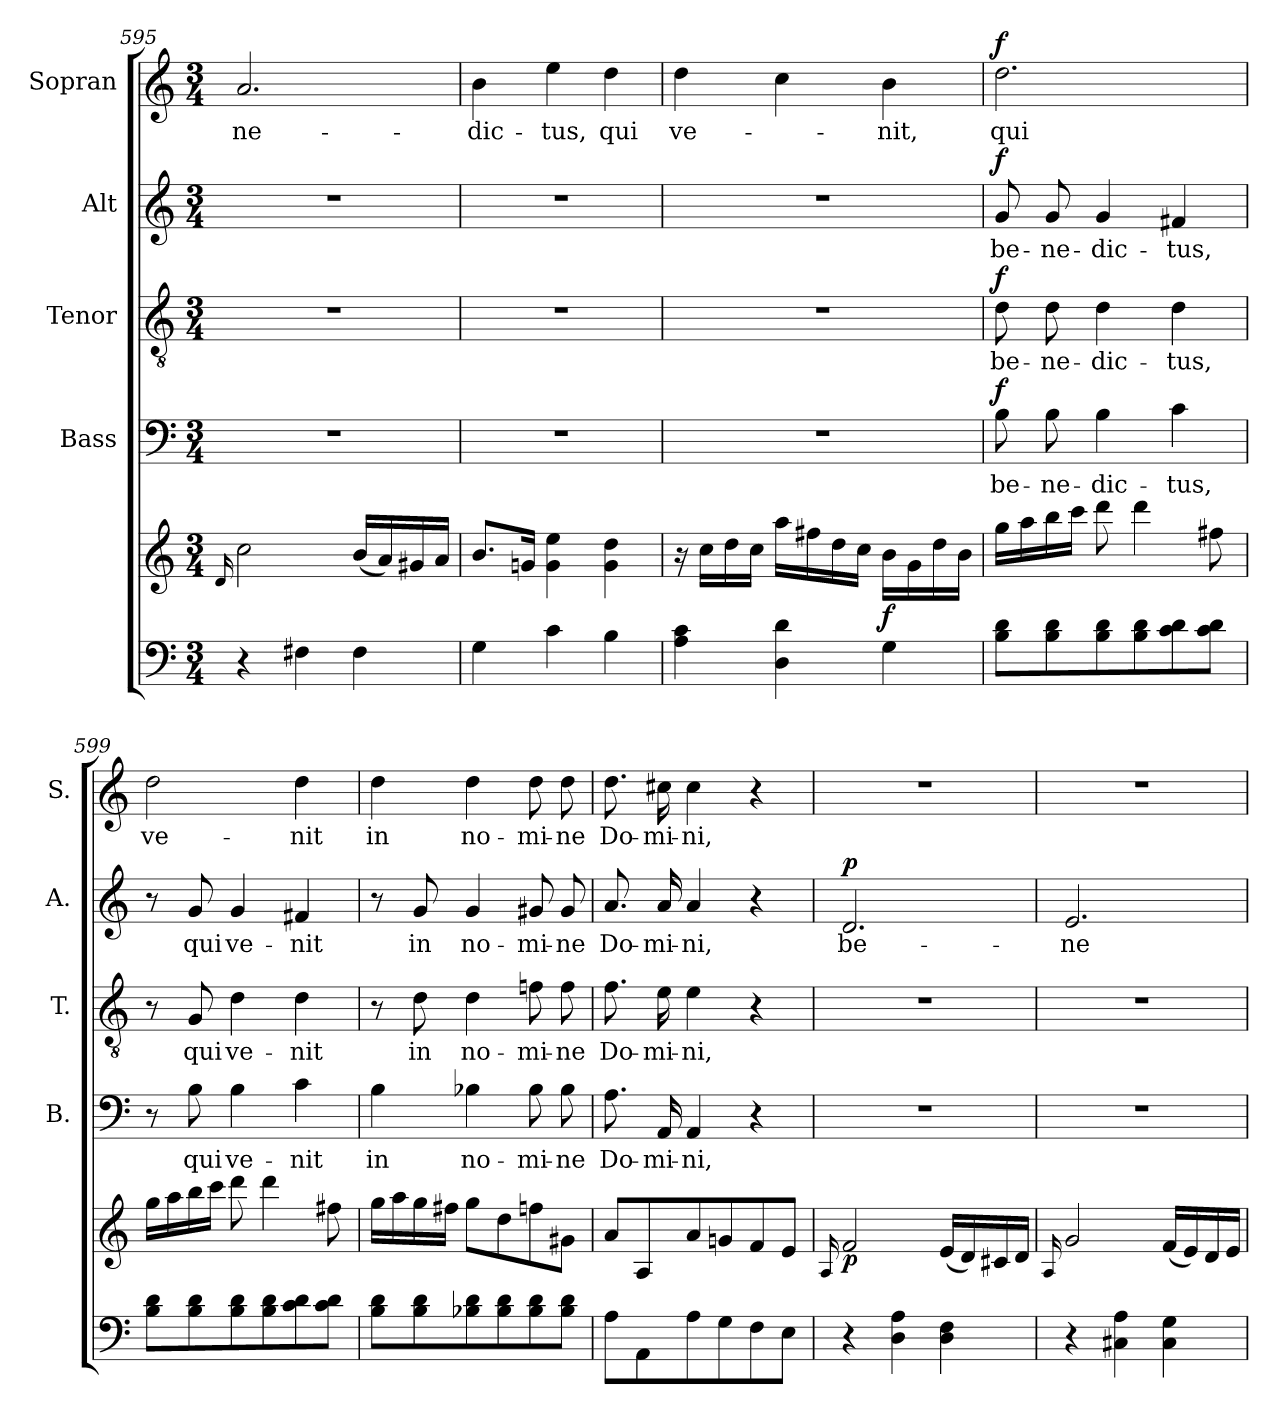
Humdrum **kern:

**kern	**kern	**dynam	**kern	**text	**dynam	**kern	**text	**dynam	**kern	**text	**dynam	**kern	**text	**dynam
*part5	*part5	*part5	*part4	*part4	*part4	*part3	*part3	*part3	*part2	*part2	*part2	*part1	*part1	*part1
*staff6	*staff5	*staff5/6	*staff4	*staff4	*staff4	*staff3	*staff3	*staff3	*staff2	*staff2	*staff2	*staff1	*staff1	*staff1
*	*	*	*I"Bass	*	*	*I"Tenor	*	*	*I"Alt	*	*	*I"Sopran	*	*
*	*	*	*I'B.	*	*	*I'T.	*	*	*I'A.	*	*	*I'S.	*	*
!!LO:PB:g=z
*clefF4	*clefG2	*	*clefF4	*	*	*clefGv2	*	*	*clefG2	*	*	*clefG2	*	*
*k[]	*k[]	*	*k[]	*	*	*k[]	*	*	*k[]	*	*	*k[]	*	*
*C:	*C:	*	*C:	*	*	*C:	*	*	*C:	*	*	*C:	*	*
*M3/4	*M3/4	*	*M3/4	*	*	*M3/4	*	*	*M3/4	*	*	*M3/4	*	*
=595	=595	=595	=595	=595	=595	=595	=595	=595	=595	=595	=595	=595	=595	=595
.	16qqd/	.	.	.	.	.	.	.	.	.	.	.	.	.
!	!	!	!	!	!	!	!	!	!	!	!	!	!LO:LY:b	!
4r	2cc\	.	2.r	.	.	2.r	.	.	2.r	.	.	2.a/	-ne-	.
4F#X\	.	.	.	.	.	.	.	.	.	.	.	.	.	.
4F#\	(<16b/LL	.	.	.	.	.	.	.	.	.	.	.	.	.
.	16a/)	.	.	.	.	.	.	.	.	.	.	.	.	.
.	16g#X/	.	.	.	.	.	.	.	.	.	.	.	.	.
.	16a/JJ	.	.	.	.	.	.	.	.	.	.	.	.	.
=596	=596	=596	=596	=596	=596	=596	=596	=596	=596	=596	=596	=596	=596	=596
!	!	!	!	!	!	!	!	!	!	!	!	!	!LO:LY:b	!
4G\	8.b/L	.	2.r	.	.	2.r	.	.	2.r	.	.	4b\	-dic-	.
.	16gn/Jk	.	.	.	.	.	.	.	.	.	.	.	.	.
!	!	!	!	!	!	!	!	!	!	!	!	!	!LO:LY:b	!
4c\	4g\ 4ee\	.	.	.	.	.	.	.	.	.	.	4ee\	-tus,	.
!	!	!	!	!	!	!	!	!	!	!	!	!	!LO:LY:b	!
4B\	4g\ 4dd\	.	.	.	.	.	.	.	.	.	.	4dd\	qui	.
=597	=597	=597	=597	=597	=597	=597	=597	=597	=597	=597	=597	=597	=597	=597
!	!	!	!	!	!	!	!	!	!	!	!	!	!LO:LY:b	!
4A\ 4c\	16r	.	2.r	.	.	2.r	.	.	2.r	.	.	4dd\	ve-	.
.	16cc\LL	.	.	.	.	.	.	.	.	.	.	.	.	.
.	16dd\	.	.	.	.	.	.	.	.	.	.	.	.	.
.	16cc\JJ	.	.	.	.	.	.	.	.	.	.	.	.	.
4D\ 4d\	16aa\LL	.	.	.	.	.	.	.	.	.	.	4cc\	.	.
.	16ff#X\	.	.	.	.	.	.	.	.	.	.	.	.	.
.	16dd\	.	.	.	.	.	.	.	.	.	.	.	.	.
.	16cc\JJ	.	.	.	.	.	.	.	.	.	.	.	.	.
!	!	!LO:DY:b	!	!	!	!	!	!	!	!	!	!	!LO:LY:b	!
4G\	16b\LL	f	.	.	.	.	.	.	.	.	.	4b\	-nit,	.
.	16g\	.	.	.	.	.	.	.	.	.	.	.	.	.
.	16dd\	.	.	.	.	.	.	.	.	.	.	.	.	.
.	16b\JJ	.	.	.	.	.	.	.	.	.	.	.	.	.
=598	=598	=598	=598	=598	=598	=598	=598	=598	=598	=598	=598	=598	=598	=598
!	!	!	!	!LO:LY:b	!LO:DY:a	!	!LO:LY:b	!LO:DY:a	!	!LO:LY:b	!LO:DY:a	!	!LO:LY:b	!LO:DY:a
8B\ 8d\L	16gg\LL	.	8B\	be-	f	8d\	be-	f	8g/	be-	f	2.dd\	qui	f
.	16aa\	.	.	.	.	.	.	.	.	.	.	.	.	.
!	!	!	!	!LO:LY:b	!	!	!LO:LY:b	!	!	!LO:LY:b	!	!	!	!
8B\ 8d\	16bb\	.	8B\	-ne-	.	8d\	-ne-	.	8g/	-ne-	.	.	.	.
.	16ccc\JJ	.	.	.	.	.	.	.	.	.	.	.	.	.
!	!	!	!	!LO:LY:b	!	!	!LO:LY:b	!	!	!LO:LY:b	!	!	!	!
8B\ 8d\	8ddd\	.	4B\	-dic-	.	4d\	-dic-	.	4g/	-dic-	.	.	.	.
8B\ 8d\	4ddd\	.	.	.	.	.	.	.	.	.	.	.	.	.
!	!	!	!	!LO:LY:b	!	!	!LO:LY:b	!	!	!LO:LY:b	!	!	!	!
8c\ 8d\	.	.	4c\	-tus,	.	4d\	-tus,	.	4f#X/	-tus,	.	.	.	.
8c\ 8d\J	8ff#X\	.	.	.	.	.	.	.	.	.	.	.	.	.
!!LO:LB:g=z
=599	=599	=599	=599	=599	=599	=599	=599	=599	=599	=599	=599	=599	=599	=599
!	!	!	!	!	!	!	!	!	!	!	!	!	!LO:LY:b	!
8B\ 8d\L	16gg\LL	.	8r	.	.	8r	.	.	8r	.	.	2dd\	ve-	.
.	16aa\	.	.	.	.	.	.	.	.	.	.	.	.	.
!	!	!	!	!LO:LY:b	!	!	!LO:LY:b	!	!	!LO:LY:b	!	!	!	!
8B\ 8d\	16bb\	.	8B\	qui	.	8G/	qui	.	8g/	qui	.	.	.	.
.	16ccc\JJ	.	.	.	.	.	.	.	.	.	.	.	.	.
!	!	!	!	!LO:LY:b	!	!	!LO:LY:b	!	!	!LO:LY:b	!	!	!	!
8B\ 8d\	8ddd\	.	4B\	ve-	.	4d\	ve-	.	4g/	ve-	.	.	.	.
8B\ 8d\	4ddd\	.	.	.	.	.	.	.	.	.	.	.	.	.
!	!	!	!	!LO:LY:b	!	!	!LO:LY:b	!	!	!LO:LY:b	!	!	!LO:LY:b	!
8c\ 8d\	.	.	4c\	-nit	.	4d\	-nit	.	4f#X/	-nit	.	4dd\	-nit	.
8c\ 8d\J	8ff#X\	.	.	.	.	.	.	.	.	.	.	.	.	.
=600	=600	=600	=600	=600	=600	=600	=600	=600	=600	=600	=600	=600	=600	=600
!	!	!	!	!LO:LY:b	!	!	!	!	!	!	!	!	!LO:LY:b	!
8B\ 8d\L	16gg\LL	.	4B\	in	.	8r	.	.	8r	.	.	4dd\	in	.
.	16aa\	.	.	.	.	.	.	.	.	.	.	.	.	.
!	!	!	!	!	!	!	!LO:LY:b	!	!	!LO:LY:b	!	!	!	!
8B\ 8d\	16gg\	.	.	.	.	8d\	in	.	8g/	in	.	.	.	.
.	16ff#X\JJ	.	.	.	.	.	.	.	.	.	.	.	.	.
!	!	!	!	!LO:LY:b	!	!	!LO:LY:b	!	!	!LO:LY:b	!	!	!LO:LY:b	!
8B-X\ 8d\	8gg\L	.	4B-X\	no-	.	4d\	no-	.	4g/	no-	.	4dd\	no-	.
8B-\ 8d\	8dd\	.	.	.	.	.	.	.	.	.	.	.	.	.
!	!	!	!	!LO:LY:b	!	!	!LO:LY:b	!	!	!LO:LY:b	!	!	!LO:LY:b	!
8B-\ 8d\	8ffn\	.	8B-\	-mi-	.	8fn\	-mi-	.	8g#X/	-mi-	.	8dd\	-mi-	.
!	!	!	!	!LO:LY:b	!	!	!LO:LY:b	!	!	!LO:LY:b	!	!	!LO:LY:b	!
8B-\ 8d\J	8g#X\J	.	8B-\	-ne	.	8f\	-ne	.	8g#/	-ne	.	8dd\	-ne	.
=601	=601	=601	=601	=601	=601	=601	=601	=601	=601	=601	=601	=601	=601	=601
!	!	!	!	!LO:LY:b	!	!	!LO:LY:b	!	!	!LO:LY:b	!	!	!LO:LY:b	!
8A\L	8a/L	.	8.A\	Do-	.	8.f\	Do-	.	8.a/	Do-	.	8.dd\	Do-	.
8AA\	8A/	.	.	.	.	.	.	.	.	.	.	.	.	.
!	!	!	!	!LO:LY:b	!	!	!LO:LY:b	!	!	!LO:LY:b	!	!	!LO:LY:b	!
.	.	.	16AA/	-mi-	.	16e\	-mi-	.	16a/	-mi-	.	16cc#X\	-mi-	.
!	!	!	!	!LO:LY:b	!	!	!LO:LY:b	!	!	!LO:LY:b	!	!	!LO:LY:b	!
8A\	8a/	.	4AA/	-ni,	.	4e\	-ni,	.	4a/	-ni,	.	4cc#\	-ni,	.
8G\	8gn/	.	.	.	.	.	.	.	.	.	.	.	.	.
8F\	8f/	.	4r	.	.	4r	.	.	4r	.	.	4r	.	.
8E\J	8e/J	.	.	.	.	.	.	.	.	.	.	.	.	.
=602	=602	=602	=602	=602	=602	=602	=602	=602	=602	=602	=602	=602	=602	=602
.	16qqA/	.	.	.	.	.	.	.	.	.	.	.	.	.
!	!	!LO:DY:b	!	!	!	!	!	!	!	!LO:LY:b	!LO:DY:a	!	!	!
4r	2f/	p	2.r	.	.	2.r	.	.	2.d/	be-	p	2.r	.	.
4D\ 4A\	.	.	.	.	.	.	.	.	.	.	.	.	.	.
4D\ 4F\	(<16e/LL	.	.	.	.	.	.	.	.	.	.	.	.	.
.	16d/)	.	.	.	.	.	.	.	.	.	.	.	.	.
.	16c#X/	.	.	.	.	.	.	.	.	.	.	.	.	.
.	16d/JJ	.	.	.	.	.	.	.	.	.	.	.	.	.
!!LO:PB:g=z
=603	=603	=603	=603	=603	=603	=603	=603	=603	=603	=603	=603	=603	=603	=603
.	16qqA/	.	.	.	.	.	.	.	.	.	.	.	.	.
!	!	!	!	!	!	!	!	!	!	!LO:LY:b	!	!	!	!
4r	2g/	.	2.r	.	.	2.r	.	.	2.e/	-ne-	.	2.r	.	.
4C#X\ 4A\	.	.	.	.	.	.	.	.	.	.	.	.	.	.
4C#\ 4G\	(<16f/LL	.	.	.	.	.	.	.	.	.	.	.	.	.
.	16e/)	.	.	.	.	.	.	.	.	.	.	.	.	.
.	16d/	.	.	.	.	.	.	.	.	.	.	.	.	.
.	16e/JJ	.	.	.	.	.	.	.	.	.	.	.	.	.
=	=	=	=	=	=	=	=	=	=	=	=	=	=	=
*-	*-	*-	*-	*-	*-	*-	*-	*-	*-	*-	*-	*-	*-	*-
